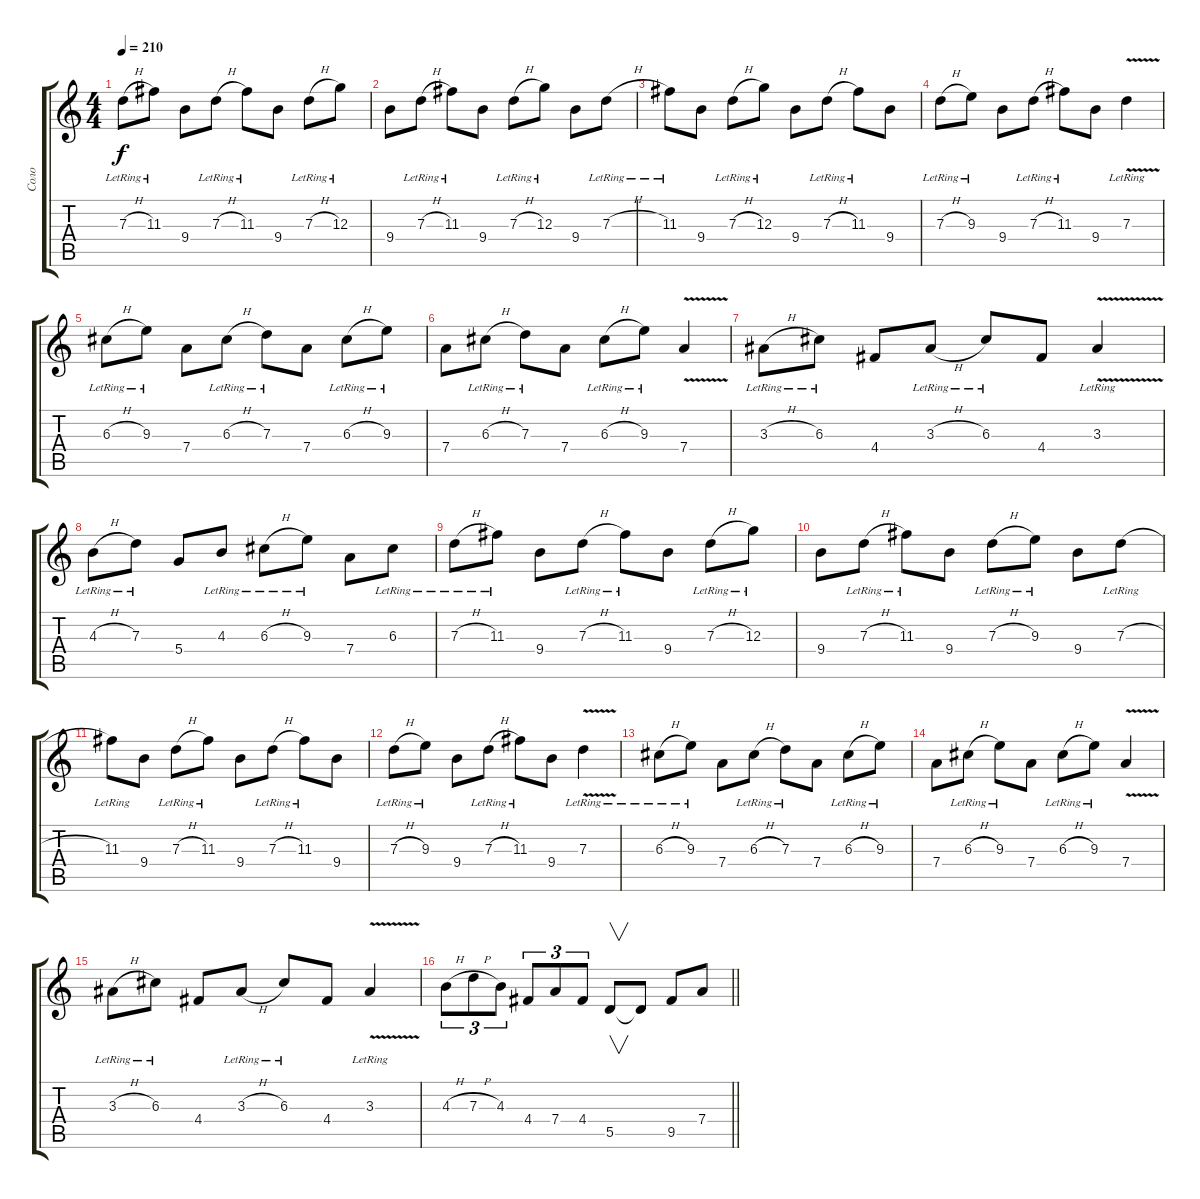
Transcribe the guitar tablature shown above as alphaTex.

\track ("Соло" "Соло") {instrument overdrivenguitar}
\staff {score tabs}
\tuning (E4 B3 G3 D3 A2 E2) {hide}
\ts (4 4)
\tempo 210
\clef g2
\ks c
7.3{h lr}.8{dy f} 11.3{lr}.8 9.4.8 7.3{h lr}.8 11.3{lr}.8 9.4.8 7.3{h lr}.8 12.3{lr}.8 |
9.4.8 7.3{h lr}.8 11.3{lr}.8 9.4.8 7.3{h lr}.8 12.3{lr}.8 9.4.8 7.3{h lr}.8 |
11.3{lr}.8 9.4.8 7.3{h lr}.8 12.3{lr}.8 9.4.8 7.3{h lr}.8 11.3{lr}.8 9.4.8 |
7.3{h lr}.8 9.3{lr}.8 9.4.8 7.3{h lr}.8 11.3{lr}.8 9.4.8 7.3{v lr}.4 |
6.3{h lr}.8 9.3{lr}.8 7.4.8 6.3{h lr}.8 7.3{lr}.8 7.4.8 6.3{h lr}.8 9.3{lr}.8 |
7.4.8 6.3{h lr}.8 7.3{lr}.8 7.4.8 6.3{h lr}.8 9.3{lr}.8 7.4{v}.4 |
3.3{h lr}.8 6.3{lr}.8 4.4.8 3.3{h lr}.8 6.3{lr}.8 4.4.8 3.3{v lr}.4 |
4.3{h lr}.8 7.3{lr}.8 5.4.8 4.3{lr}.8 6.3{h lr}.8 9.3{lr}.8 7.4.8 6.3{lr}.8 |
7.3{h lr}.8 11.3{lr}.8 9.4.8 7.3{h lr}.8 11.3{lr}.8 9.4.8 7.3{h lr}.8 12.3{lr}.8 |
9.4.8 7.3{h lr}.8 11.3{lr}.8 9.4.8 7.3{h lr}.8 9.3{lr}.8 9.4.8 7.3{h lr}.8 |
11.3{lr}.8 9.4.8 7.3{h lr}.8 11.3{lr}.8 9.4.8 7.3{h lr}.8 11.3{lr}.8 9.4.8 |
7.3{h lr}.8 9.3{lr}.8 9.4.8 7.3{h lr}.8 11.3{lr}.8 9.4.8 7.3{v lr}.4 |
6.3{h lr}.8 9.3{lr}.8 7.4.8 6.3{h lr}.8 7.3{lr}.8 7.4.8 6.3{h lr}.8 9.3{lr}.8 |
7.4.8 6.3{h lr}.8 9.3{lr}.8 7.4.8 6.3{h lr}.8 9.3{lr}.8 7.4{v}.4 |
3.3{h lr}.8 6.3{lr}.8 4.4.8 3.3{h lr}.8 6.3{lr}.8 4.4.8 3.3{v lr}.4 |
\barLineRight lightlight
4.3{h}.8{tu (3 2)} 7.3{h}.8{tu (3 2)} 4.3.8{tu (3 2)} 4.4.8{tu (3 2)} 7.4.8{tu (3 2)} 4.4.8{tu (3 2)} 5.5.8{v} 5.5{t}.8 9.5.8 7.4.8
